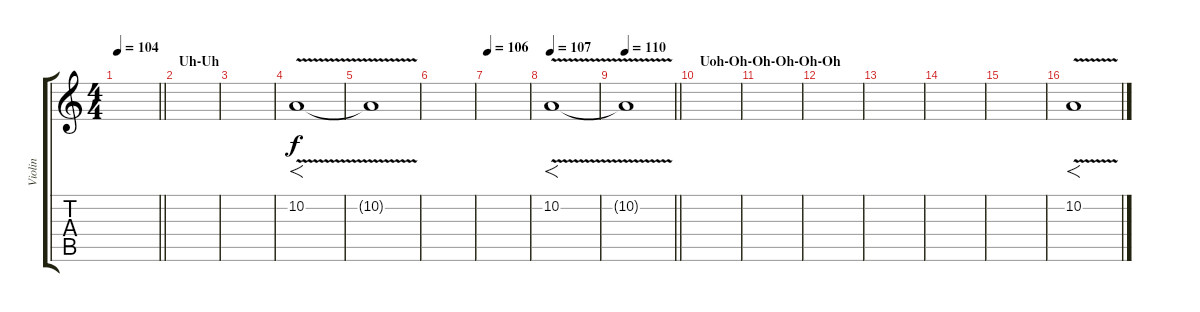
\track ("Violin" "Violin") {instrument violin}
\staff {score tabs}
\tuning (E4 B3 G3 D3 A2 E2) {hide}
\ts (4 4)
\tempo 104
\clef g2
\barLineRight lightlight
\ks c
|
\section ("" "Uh-Uh")
|
|
10.2{v}.1{f} |
10.2{t}.1 |
|
\tempo 106
|
\tempo 107
10.2{v}.1{f} |
\tempo 110
\barLineRight lightlight
10.2{t}.1 |
\section ("" "Uoh-Oh-Oh-Oh-Oh-Oh")
|
|
|
|
|
|
10.2{v}.1{f}
